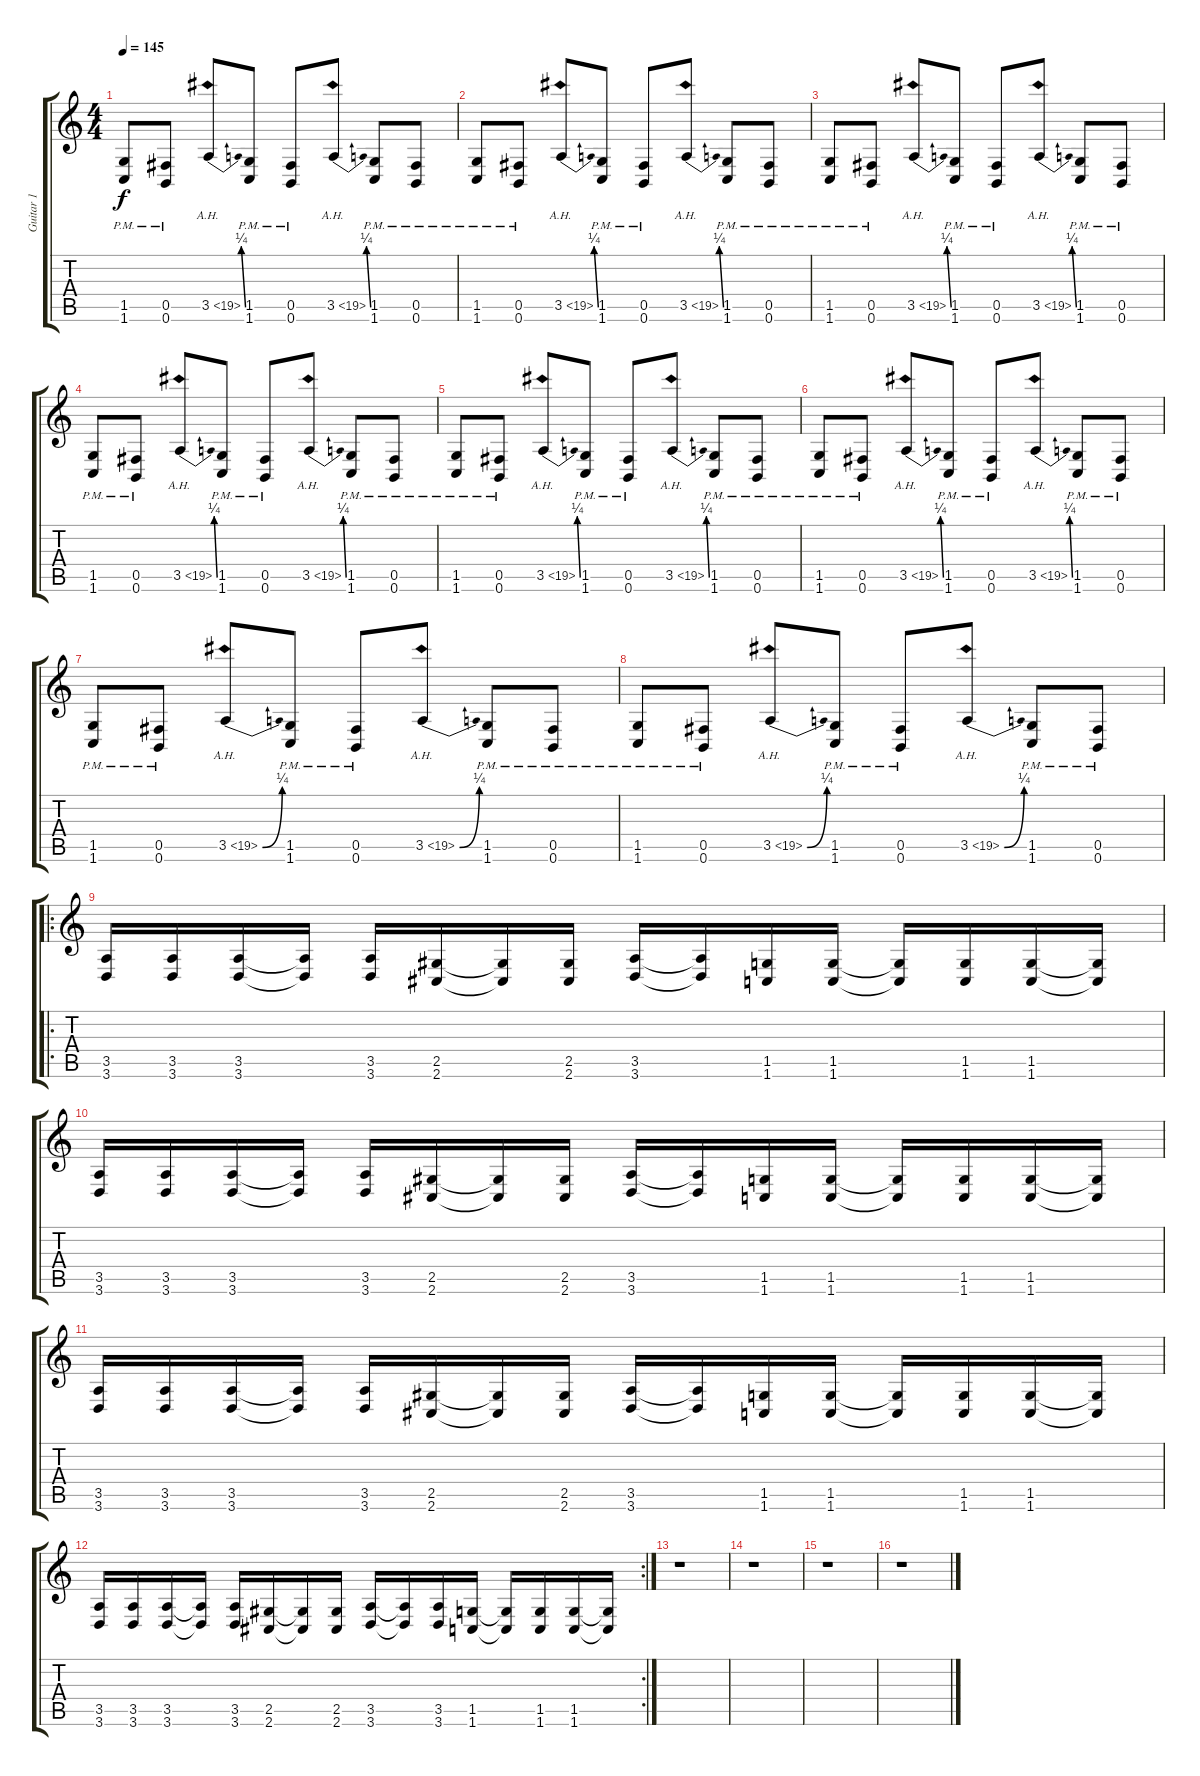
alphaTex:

\track ("Guitar 1" "Guitar 1") {instrument distortionguitar}
\staff {score tabs}
\tuning (Db4 Ab3 E3 B2 Gb2 B1) {hide}
\ts (4 4)
\tempo 145
\clef g2
\ks c
(1.5{pm} 1.6{pm}).8{dy f} (0.5{pm} 0.6{pm}).8 3.5{be (bend 0 0 60 1) ah 16}.8 (1.5{pm} 1.6{pm}).8 (0.5{pm} 0.6{pm}).8 3.5{be (bend 0 0 60 1) ah 16}.8 (1.5{pm} 1.6{pm}).8 (0.5{pm} 0.6{pm}).8 |
(1.5{pm} 1.6{pm}).8 (0.5{pm} 0.6{pm}).8 3.5{be (bend 0 0 60 1) ah 16}.8 (1.5{pm} 1.6{pm}).8 (0.5{pm} 0.6{pm}).8 3.5{be (bend 0 0 60 1) ah 16}.8 (1.5{pm} 1.6{pm}).8 (0.5{pm} 0.6{pm}).8 |
(1.5{pm} 1.6{pm}).8 (0.5{pm} 0.6{pm}).8 3.5{be (bend 0 0 60 1) ah 16}.8 (1.5{pm} 1.6{pm}).8 (0.5{pm} 0.6{pm}).8 3.5{be (bend 0 0 60 1) ah 16}.8 (1.5{pm} 1.6{pm}).8 (0.5{pm} 0.6{pm}).8 |
(1.5{pm} 1.6{pm}).8 (0.5{pm} 0.6{pm}).8 3.5{be (bend 0 0 60 1) ah 16}.8 (1.5{pm} 1.6{pm}).8 (0.5{pm} 0.6{pm}).8 3.5{be (bend 0 0 60 1) ah 16}.8 (1.5{pm} 1.6{pm}).8 (0.5{pm} 0.6{pm}).8 |
(1.5{pm} 1.6{pm}).8 (0.5{pm} 0.6{pm}).8 3.5{be (bend 0 0 60 1) ah 16}.8 (1.5{pm} 1.6{pm}).8 (0.5{pm} 0.6{pm}).8 3.5{be (bend 0 0 60 1) ah 16}.8 (1.5{pm} 1.6{pm}).8 (0.5{pm} 0.6{pm}).8 |
(1.5{pm} 1.6{pm}).8 (0.5{pm} 0.6{pm}).8 3.5{be (bend 0 0 60 1) ah 16}.8 (1.5{pm} 1.6{pm}).8 (0.5{pm} 0.6{pm}).8 3.5{be (bend 0 0 60 1) ah 16}.8 (1.5{pm} 1.6{pm}).8 (0.5{pm} 0.6{pm}).8 |
(1.5{pm} 1.6{pm}).8 (0.5{pm} 0.6{pm}).8 3.5{be (bend 0 0 60 1) ah 16}.8 (1.5{pm} 1.6{pm}).8 (0.5{pm} 0.6{pm}).8 3.5{be (bend 0 0 60 1) ah 16}.8 (1.5{pm} 1.6{pm}).8 (0.5{pm} 0.6{pm}).8 |
(1.5{pm} 1.6{pm}).8 (0.5{pm} 0.6{pm}).8 3.5{be (bend 0 0 60 1) ah 16}.8 (1.5{pm} 1.6{pm}).8 (0.5{pm} 0.6{pm}).8 3.5{be (bend 0 0 60 1) ah 16}.8 (1.5{pm} 1.6{pm}).8 (0.5{pm} 0.6{pm}).8 |
\ro
(3.5 3.6).16 (3.5 3.6).16 (3.5 3.6).16 (3.5{t} 3.6{t}).16 (3.5 3.6).16 (2.5 2.6).16 (2.5{t} 2.6{t}).16 (2.5 2.6).16 (3.5 3.6).16 (3.5{t} 3.6{t}).16 (1.5 1.6).16 (1.5 1.6).16 (1.5{t} 1.6{t}).16 (1.5 1.6).16 (1.5 1.6).16 (1.5{t} 1.6{t}).16 |
(3.5 3.6).16 (3.5 3.6).16 (3.5 3.6).16 (3.5{t} 3.6{t}).16 (3.5 3.6).16 (2.5 2.6).16 (2.5{t} 2.6{t}).16 (2.5 2.6).16 (3.5 3.6).16 (3.5{t} 3.6{t}).16 (1.5 1.6).16 (1.5 1.6).16 (1.5{t} 1.6{t}).16 (1.5 1.6).16 (1.5 1.6).16 (1.5{t} 1.6{t}).16 |
(3.5 3.6).16 (3.5 3.6).16 (3.5 3.6).16 (3.5{t} 3.6{t}).16 (3.5 3.6).16 (2.5 2.6).16 (2.5{t} 2.6{t}).16 (2.5 2.6).16 (3.5 3.6).16 (3.5{t} 3.6{t}).16 (1.5 1.6).16 (1.5 1.6).16 (1.5{t} 1.6{t}).16 (1.5 1.6).16 (1.5 1.6).16 (1.5{t} 1.6{t}).16 |
\rc 2
(3.5 3.6).16 (3.5 3.6).16 (3.5 3.6).16 (3.5{t} 3.6{t}).16 (3.5 3.6).16 (2.5 2.6).16 (2.5{t} 2.6{t}).16 (2.5 2.6).16 (3.5 3.6).16 (3.5{t} 3.6{t}).16 (3.5 3.6).16 (1.5 1.6).16 (1.5{t} 1.6{t}).16 (1.5 1.6).16 (1.5 1.6).16 (1.5{t} 1.6{t}).16 |
r.1 |
r.1 |
r.1 |
r.1
